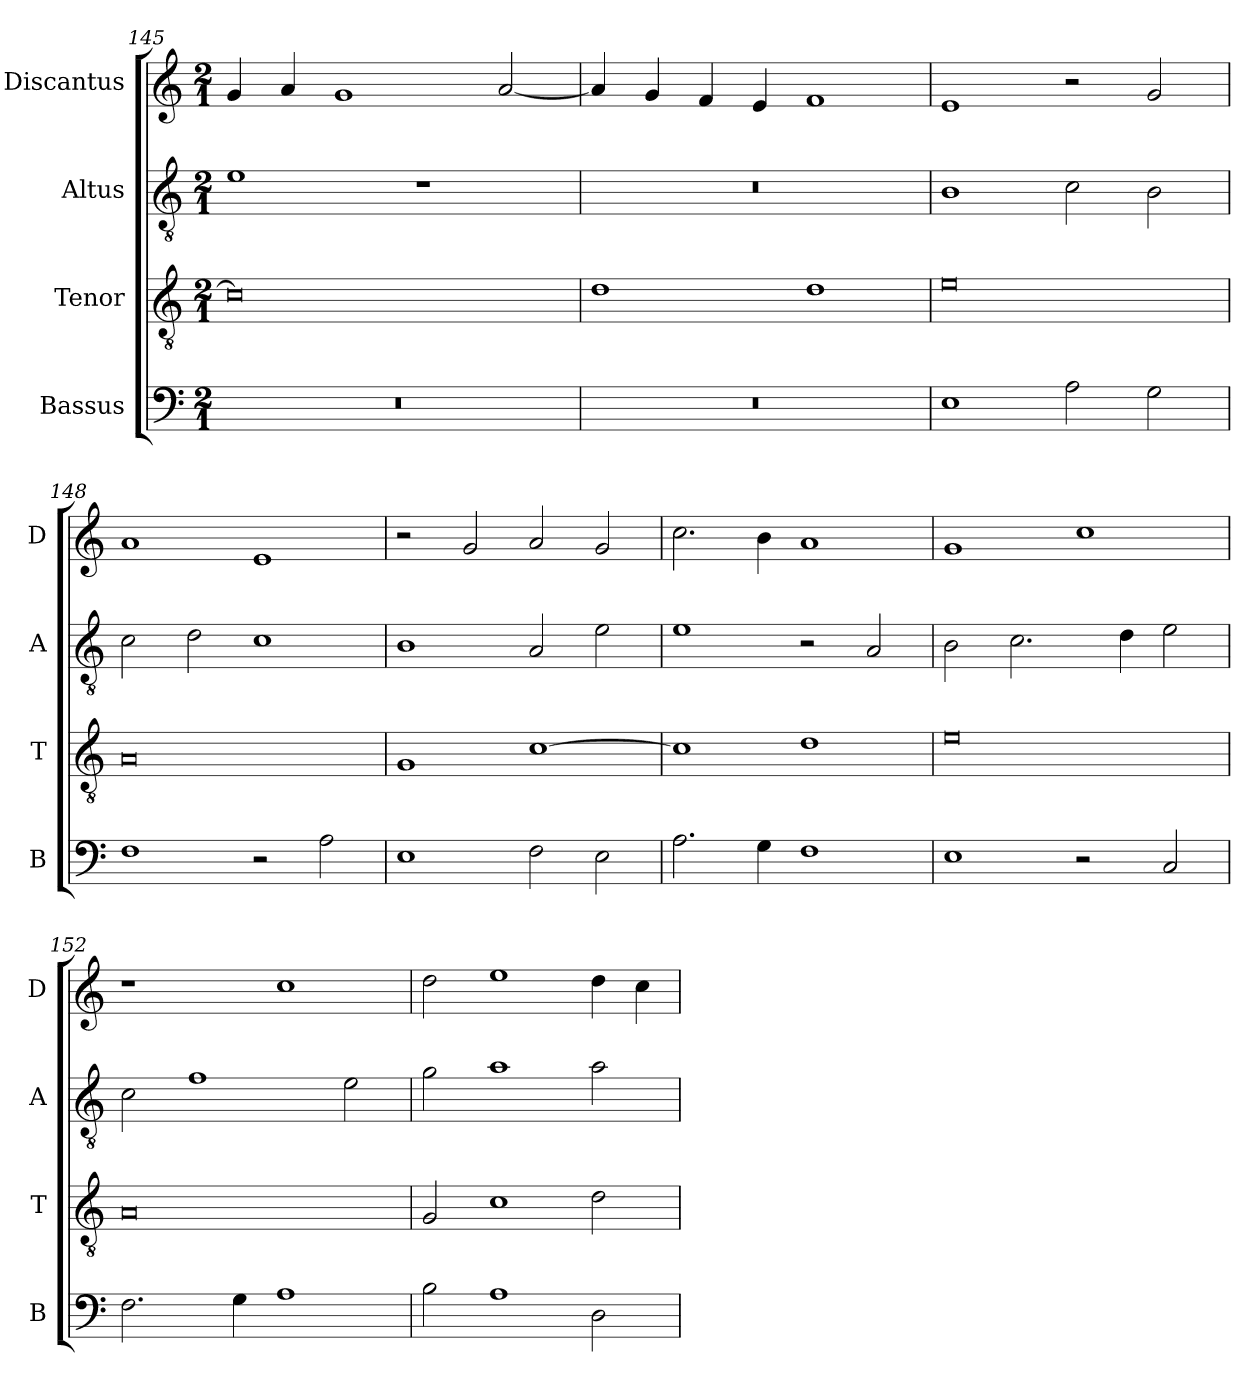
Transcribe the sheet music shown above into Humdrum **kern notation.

**kern	**kern	**kern	**kern
*part4	*part3	*part2	*part1
*staff4	*staff3	*staff2	*staff1
*I"Bassus	*I"Tenor	*I"Altus	*I"Discantus
*I'B	*I'T	*I'A	*I'D
*clefF4	*clefGv2	*clefGv2	*clefG2
*k[]	*k[]	*k[]	*k[]
*M2/1	*M2/1	*M2/1	*M2/1
=145	=145	=145	=145
0r	0c]	1e	4g/
.	.	.	4a/
.	.	.	1g
.	.	1r	.
.	.	.	[2a/
=146	=146	=146	=146
0r	1d	0r	4a/]
.	.	.	4g/
.	.	.	4f/
.	.	.	4e/
.	1d	.	1f
=147	=147	=147	=147
1E	0e	1B	1e
2A\	.	2c\	2r
2G\	.	2B\	2g/
=148	=148	=148	=148
1F	0A	2c\	1a
.	.	2d\	.
2r	.	1c	1e
2A\	.	.	.
=149	=149	=149	=149
1E	1G	1B	2r
.	.	.	2g/
2F\	[1c	2A/	2a/
2E\	.	2e\	2g/
=150	=150	=150	=150
2.A\	1c]	1e	2.cc\
4G\	.	.	4b\
1F	1d	2r	1a
.	.	2A/	.
=151	=151	=151	=151
1E	0e	2B\	1g
.	.	2.c\	.
2r	.	.	1cc
.	.	4d\	.
2C/	.	2e\	.
=152	=152	=152	=152
2.F\	0A	2c\	1r
.	.	1f	.
4G\	.	.	.
1A	.	.	1cc
.	.	2e\	.
=153	=153	=153	=153
2B\	2G/	2g\	2dd\
1A	1c	1a	1ee
2D\	2d\	2a\	4dd\
.	.	.	4cc\
=	=	=	=
*-	*-	*-	*-
